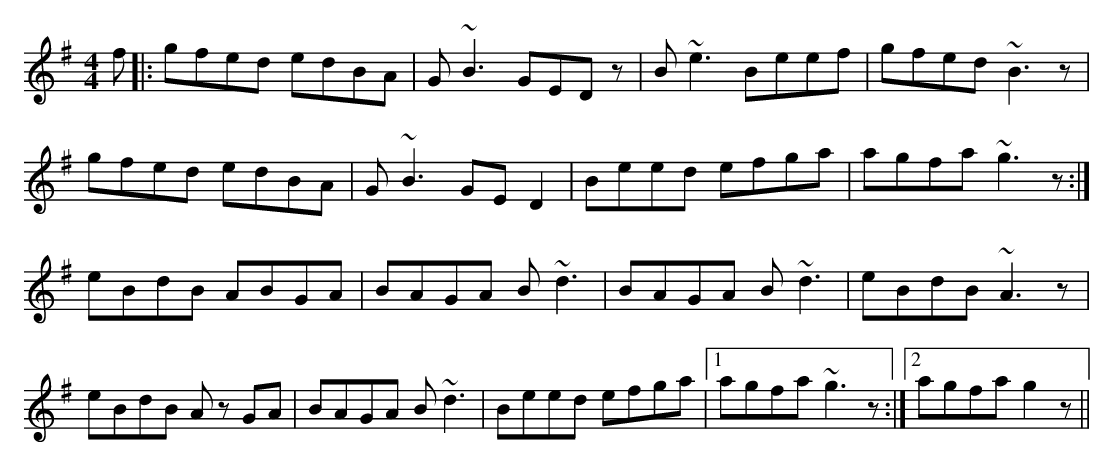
X:1
M:4/4
K:G
f|:gfed edBA|G~B3 GEDz|B~e3 Beef|gfed ~B3z|
gfed edBA|G~B3 GED2|Beed efga|agfa ~g3z:|
eBdB ABGA|BAGA B~d3|BAGA B~d3|eBdB ~A3z|
eBdB Az GA|BAGA B~d3|Beed efga|1 agfa ~g3z:|2 agfa g2z||
